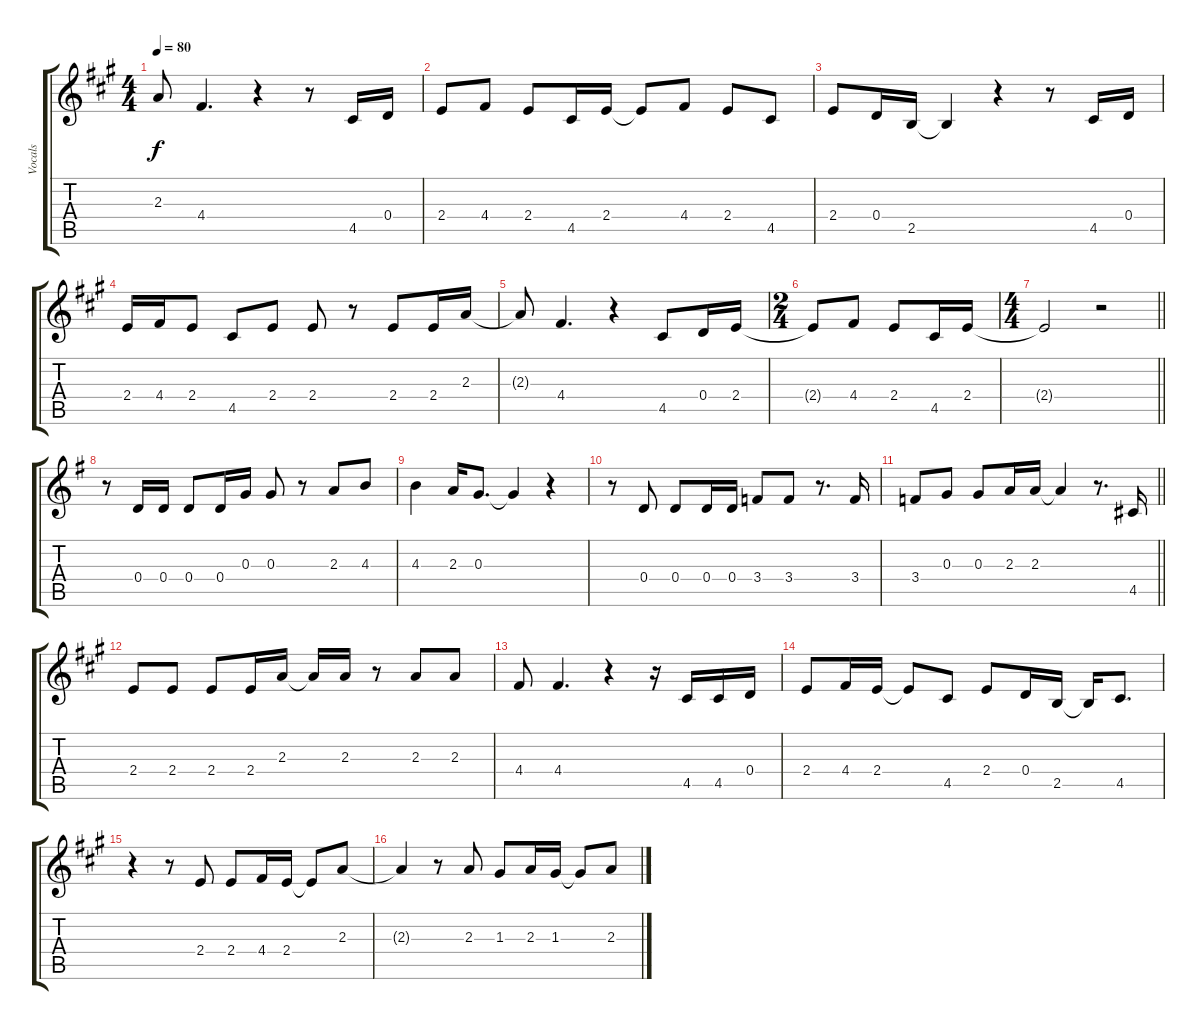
\track ("Vocals" "Vocals") {instrument acousticguitarnylon}
\staff {score tabs}
\tuning (E4 B3 G3 D3 A2 E2) {hide}
\ts (4 4)
\tempo 80
\clef g2
\ks a
2.3{t}.8{dy f} 4.4.4{d} r.4 r.8 4.5.16 0.4.16 |
2.4.8 4.4.8 2.4.8 4.5.16 2.4.16 2.4{t}.8 4.4.8 2.4.8 4.5.8 |
2.4.8 0.4.16 2.5.16 2.5{t}.4 r.4 r.8 4.5.16 0.4.16 |
2.4.16 4.4.16 2.4.8 4.5.8 2.4.8 2.4.8 r.8 2.4.8 2.4.16 2.3.16 |
2.3{t}.8 4.4.4{d} r.4 4.5.8 0.4.16 2.4.16 |
\ts (2 4)
2.4{t}.8 4.4.8 2.4.8 4.5.16 2.4.16 |
\ts (4 4)
\barLineRight lightlight
2.4{t}.2 r.2 |
\ks g
r.8 0.4.16 0.4.16 0.4.8 0.4.16 0.3.16 0.3.8 r.8 2.3.8 4.3.8 |
4.3.4 2.3.16 0.3.8{d} 0.3{t}.4 r.4 |
r.8 0.4.8 0.4.8 0.4.16 0.4.16 3.4.8 3.4.8 r.8{d} 3.4.16 |
\barLineRight lightlight
3.4.8 0.3.8 0.3.8 2.3.16 2.3.16 2.3{t}.4 r.8{d} 4.5.16 |
\ks a
2.4.8 2.4.8 2.4.8 2.4.16 2.3.16 2.3{t}.16 2.3.16 r.8 2.3.8 2.3.8 |
4.4.8 4.4.4{d} r.4 r.16 4.5.16 4.5.16 0.4.16 |
2.4.8 4.4.16 2.4.16 2.4{t}.8 4.5.8 2.4.8 0.4.16 2.5.16 2.5{t}.16 4.5.8{d} |
r.4 r.8 2.4.8 2.4.8 4.4.16 2.4.16 2.4{t}.8 2.3.8 |
2.3{t}.4 r.8 2.3.8 1.3.8 2.3.16 1.3.16 1.3{t}.8 2.3.8
